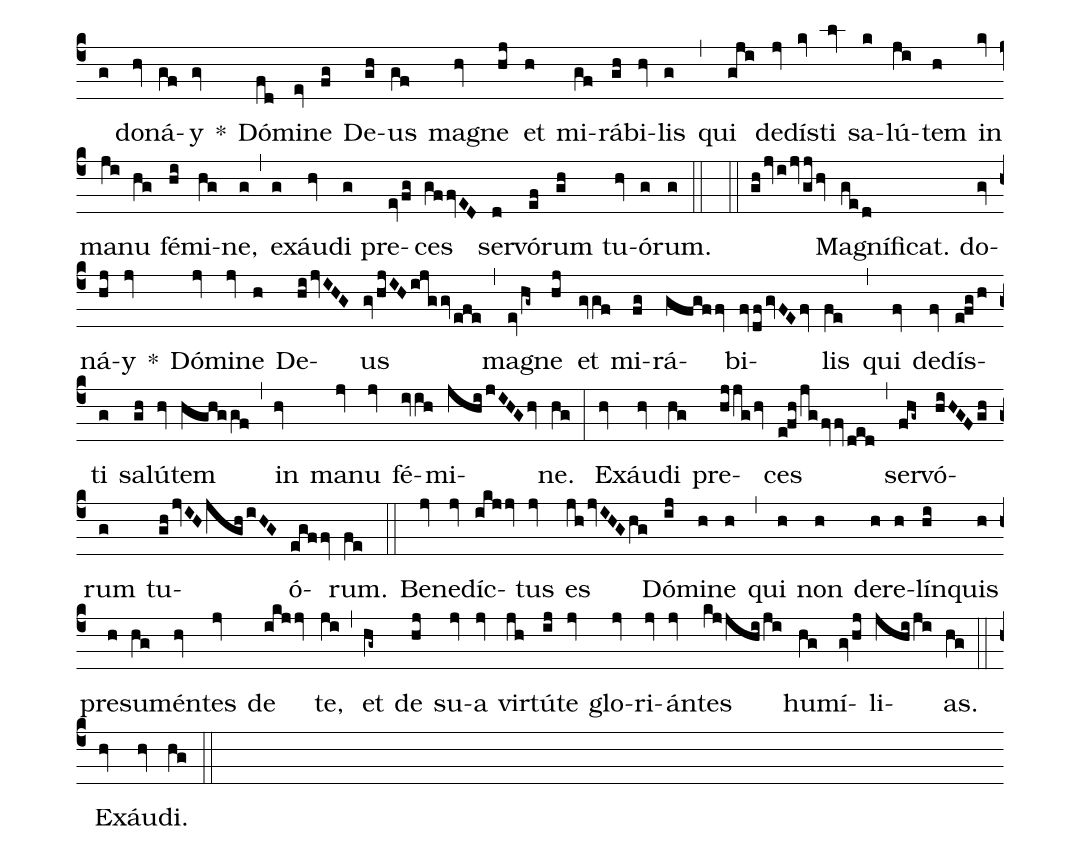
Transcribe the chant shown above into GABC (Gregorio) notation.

annotation: Ant.;
annotation: VIII.i.;
%%
(c4)
(g) do(hv)ná(gf)y(gv) *() Dó(fd)mi(ev)ne(fg) De(gh)us(gf) mag(hv)ne(hj) et(h) mi(gf)rá(gh)bi(hv)lis(g) (,)
qui(gji) de(jv)dís(kv)ti(lv) sa(k)lú(ji)tem(h) in(kv) ma(ji)nu(hg) fé(hi)mi(hg)ne,(g) (,)
ex(g)áu(hv)di(g) pre(evfg)ces(gffvED) ser(d)vó(ef)rum(gh) tu(hv)ó(g)rum.(g) (::)

(::)

(ghjvijvgjhv) Magníficat.(ged)  do(gv)ná(hj)y(jv) *() Dó(jv)mi(jv)ne(h) De(hijvIHG)us(gvhjIHijggvefe) (,)
mag(evhg~)ne(hj) et(gvgf) mi(fg)rá(gfgffv)bi(fvdfgvFEfv)lis(fe) (,)
qui(fv) de(fv)dís(efgh)ti(g) sa(gh)lú(hv)tem(hghggf) (,)
in(hv) ma(jv)nu(jv) fé(ivih)mi(jhijIHGhv)ne.(hg) (:)
Ex(hv)áu(hv)di(hg) pre(hjjghv)ces(efhjgfvfvded) (,)
ser(fhg~)vó(hiHGFgh)rum(g) tu(ghjvIHjghiHG)ó(egffv)rum.(fe) (::)

Be(jv)ne(jv)díc(ikjjv)tus(jv) es(jhjvIHGhg) Dó(ij)mi(h)ne(h) (,)
qui(h) non(h) de(h)re(h)lín(hi)quis(h) pre(h)su(hg)mén(hv)tes(jv) de(ikjjv) te,(ji) (,)
et(hg~) de(hj) su(jv)a(jv) vir(jh)tú(ij)te(jv) glo(jv)ri(jv)án(jv)tes(kjjhiji) hu(hg)mí(gvhj)li(jhiji)as.(hg) (::)

Ex(hv)áu(hv)di.(hg) (::)
